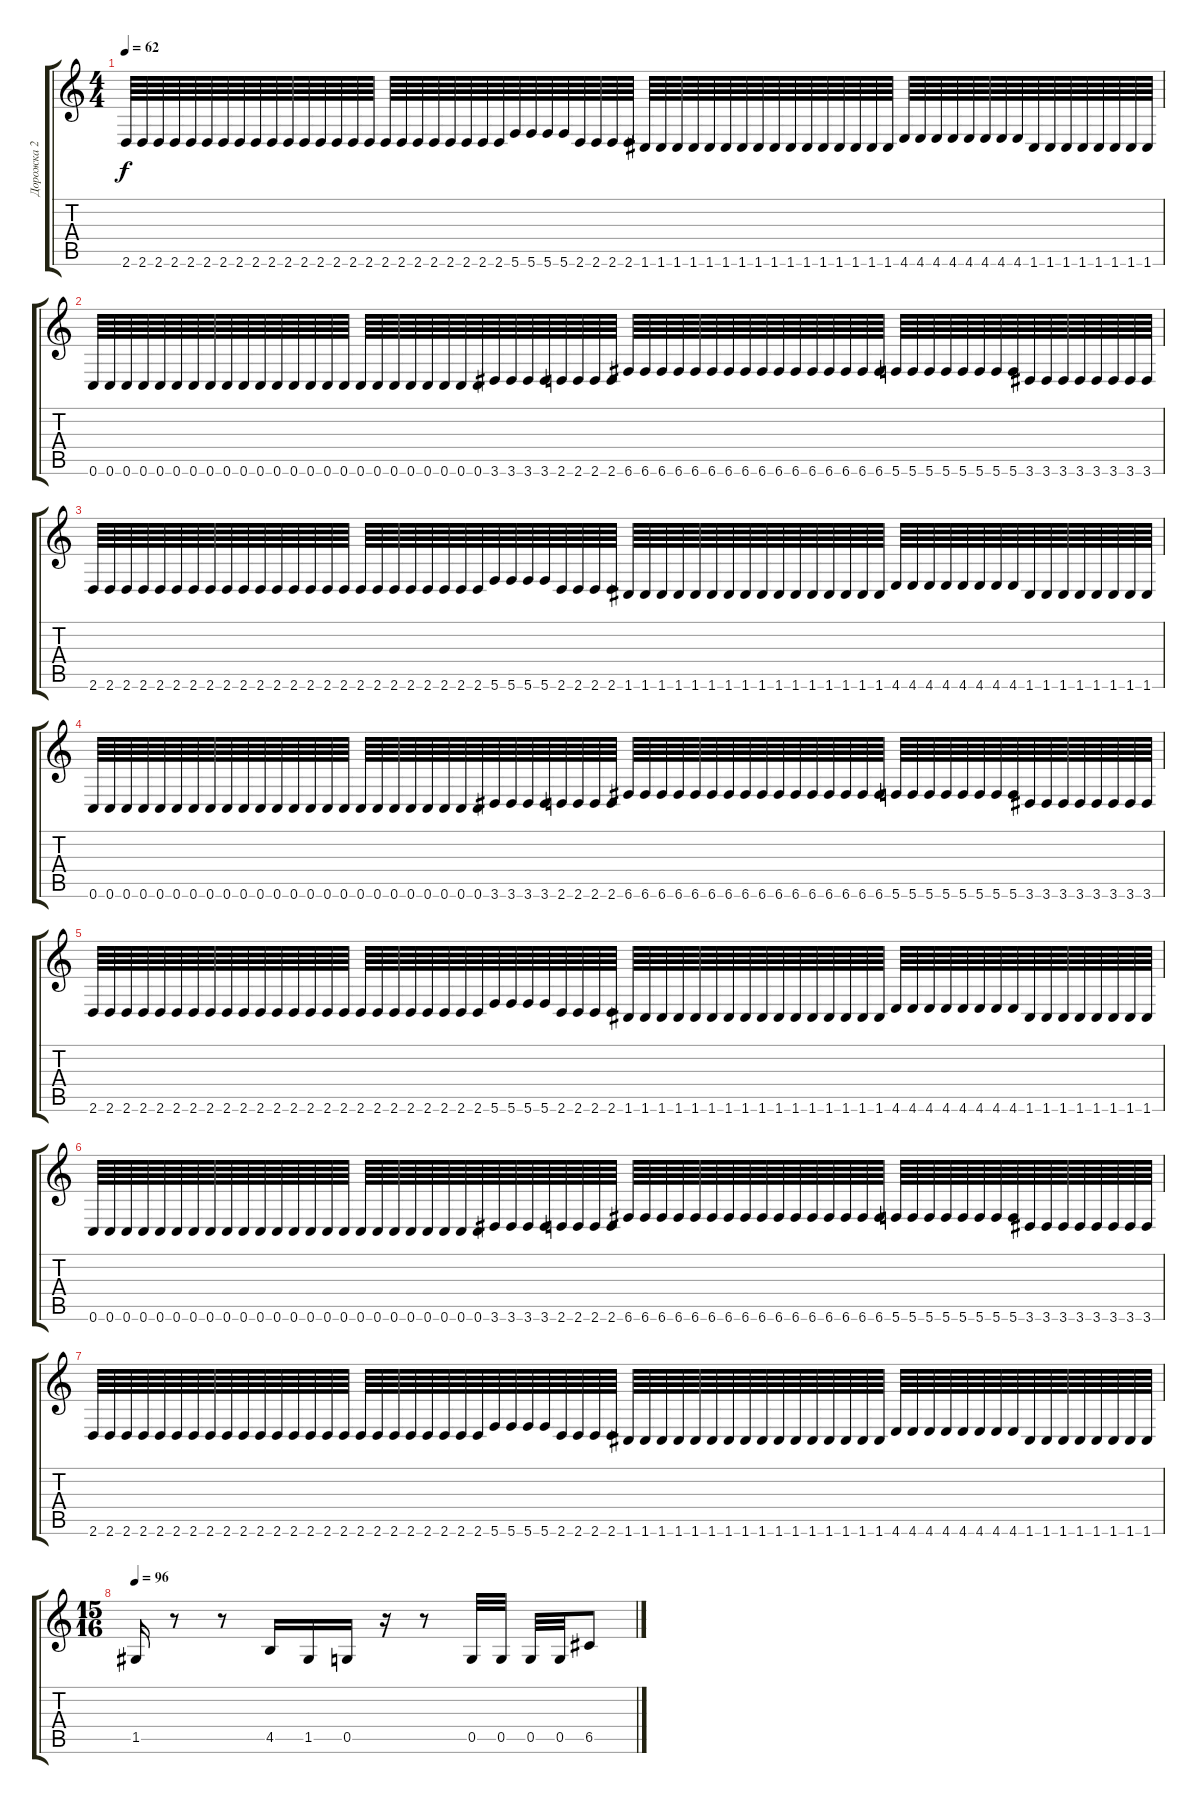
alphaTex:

\track ("Дорожка 2" "Дорожка 2") {instrument distortionguitar}
\staff {score tabs}
\tuning (D4 A3 F3 C3 G2 C2) {hide}
\ts (4 4)
\tempo 62
\clef g2
\ks c
2.6.64{dy f} 2.6.64 2.6.64 2.6.64 2.6.64 2.6.64 2.6.64 2.6.64 2.6.64 2.6.64 2.6.64 2.6.64 2.6.64 2.6.64 2.6.64 2.6.64 2.6.64 2.6.64 2.6.64 2.6.64 2.6.64 2.6.64 2.6.64 2.6.64 5.6.64 5.6.64 5.6.64 5.6.64 2.6.64 2.6.64 2.6.64 2.6.64 1.6.64 1.6.64 1.6.64 1.6.64 1.6.64 1.6.64 1.6.64 1.6.64 1.6.64 1.6.64 1.6.64 1.6.64 1.6.64 1.6.64 1.6.64 1.6.64 4.6.64 4.6.64 4.6.64 4.6.64 4.6.64 4.6.64 4.6.64 4.6.64 1.6.64 1.6.64 1.6.64 1.6.64 1.6.64 1.6.64 1.6.64 1.6.64 |
0.6.64 0.6.64 0.6.64 0.6.64 0.6.64 0.6.64 0.6.64 0.6.64 0.6.64 0.6.64 0.6.64 0.6.64 0.6.64 0.6.64 0.6.64 0.6.64 0.6.64 0.6.64 0.6.64 0.6.64 0.6.64 0.6.64 0.6.64 0.6.64 3.6.64 3.6.64 3.6.64 3.6.64 2.6.64 2.6.64 2.6.64 2.6.64 6.6.64 6.6.64 6.6.64 6.6.64 6.6.64 6.6.64 6.6.64 6.6.64 6.6.64 6.6.64 6.6.64 6.6.64 6.6.64 6.6.64 6.6.64 6.6.64 5.6.64 5.6.64 5.6.64 5.6.64 5.6.64 5.6.64 5.6.64 5.6.64 3.6.64 3.6.64 3.6.64 3.6.64 3.6.64 3.6.64 3.6.64 3.6.64 |
2.6.64 2.6.64 2.6.64 2.6.64 2.6.64 2.6.64 2.6.64 2.6.64 2.6.64 2.6.64 2.6.64 2.6.64 2.6.64 2.6.64 2.6.64 2.6.64 2.6.64 2.6.64 2.6.64 2.6.64 2.6.64 2.6.64 2.6.64 2.6.64 5.6.64 5.6.64 5.6.64 5.6.64 2.6.64 2.6.64 2.6.64 2.6.64 1.6.64 1.6.64 1.6.64 1.6.64 1.6.64 1.6.64 1.6.64 1.6.64 1.6.64 1.6.64 1.6.64 1.6.64 1.6.64 1.6.64 1.6.64 1.6.64 4.6.64 4.6.64 4.6.64 4.6.64 4.6.64 4.6.64 4.6.64 4.6.64 1.6.64 1.6.64 1.6.64 1.6.64 1.6.64 1.6.64 1.6.64 1.6.64 |
0.6.64 0.6.64 0.6.64 0.6.64 0.6.64 0.6.64 0.6.64 0.6.64 0.6.64 0.6.64 0.6.64 0.6.64 0.6.64 0.6.64 0.6.64 0.6.64 0.6.64 0.6.64 0.6.64 0.6.64 0.6.64 0.6.64 0.6.64 0.6.64 3.6.64 3.6.64 3.6.64 3.6.64 2.6.64 2.6.64 2.6.64 2.6.64 6.6.64 6.6.64 6.6.64 6.6.64 6.6.64 6.6.64 6.6.64 6.6.64 6.6.64 6.6.64 6.6.64 6.6.64 6.6.64 6.6.64 6.6.64 6.6.64 5.6.64 5.6.64 5.6.64 5.6.64 5.6.64 5.6.64 5.6.64 5.6.64 3.6.64 3.6.64 3.6.64 3.6.64 3.6.64 3.6.64 3.6.64 3.6.64 |
2.6.64 2.6.64 2.6.64 2.6.64 2.6.64 2.6.64 2.6.64 2.6.64 2.6.64 2.6.64 2.6.64 2.6.64 2.6.64 2.6.64 2.6.64 2.6.64 2.6.64 2.6.64 2.6.64 2.6.64 2.6.64 2.6.64 2.6.64 2.6.64 5.6.64 5.6.64 5.6.64 5.6.64 2.6.64 2.6.64 2.6.64 2.6.64 1.6.64 1.6.64 1.6.64 1.6.64 1.6.64 1.6.64 1.6.64 1.6.64 1.6.64 1.6.64 1.6.64 1.6.64 1.6.64 1.6.64 1.6.64 1.6.64 4.6.64 4.6.64 4.6.64 4.6.64 4.6.64 4.6.64 4.6.64 4.6.64 1.6.64 1.6.64 1.6.64 1.6.64 1.6.64 1.6.64 1.6.64 1.6.64 |
0.6.64 0.6.64 0.6.64 0.6.64 0.6.64 0.6.64 0.6.64 0.6.64 0.6.64 0.6.64 0.6.64 0.6.64 0.6.64 0.6.64 0.6.64 0.6.64 0.6.64 0.6.64 0.6.64 0.6.64 0.6.64 0.6.64 0.6.64 0.6.64 3.6.64 3.6.64 3.6.64 3.6.64 2.6.64 2.6.64 2.6.64 2.6.64 6.6.64 6.6.64 6.6.64 6.6.64 6.6.64 6.6.64 6.6.64 6.6.64 6.6.64 6.6.64 6.6.64 6.6.64 6.6.64 6.6.64 6.6.64 6.6.64 5.6.64 5.6.64 5.6.64 5.6.64 5.6.64 5.6.64 5.6.64 5.6.64 3.6.64 3.6.64 3.6.64 3.6.64 3.6.64 3.6.64 3.6.64 3.6.64 |
2.6.64 2.6.64 2.6.64 2.6.64 2.6.64 2.6.64 2.6.64 2.6.64 2.6.64 2.6.64 2.6.64 2.6.64 2.6.64 2.6.64 2.6.64 2.6.64 2.6.64 2.6.64 2.6.64 2.6.64 2.6.64 2.6.64 2.6.64 2.6.64 5.6.64 5.6.64 5.6.64 5.6.64 2.6.64 2.6.64 2.6.64 2.6.64 1.6.64 1.6.64 1.6.64 1.6.64 1.6.64 1.6.64 1.6.64 1.6.64 1.6.64 1.6.64 1.6.64 1.6.64 1.6.64 1.6.64 1.6.64 1.6.64 4.6.64 4.6.64 4.6.64 4.6.64 4.6.64 4.6.64 4.6.64 4.6.64 1.6.64 1.6.64 1.6.64 1.6.64 1.6.64 1.6.64 1.6.64 1.6.64 |
\ts (15 16)
\tempo 96
1.5.16 r.8 r.8 4.5.16 1.5.16 0.5.16 r.16 r.8 0.5.32 0.5.32 0.5.32 0.5.32 6.5{ss}.8
